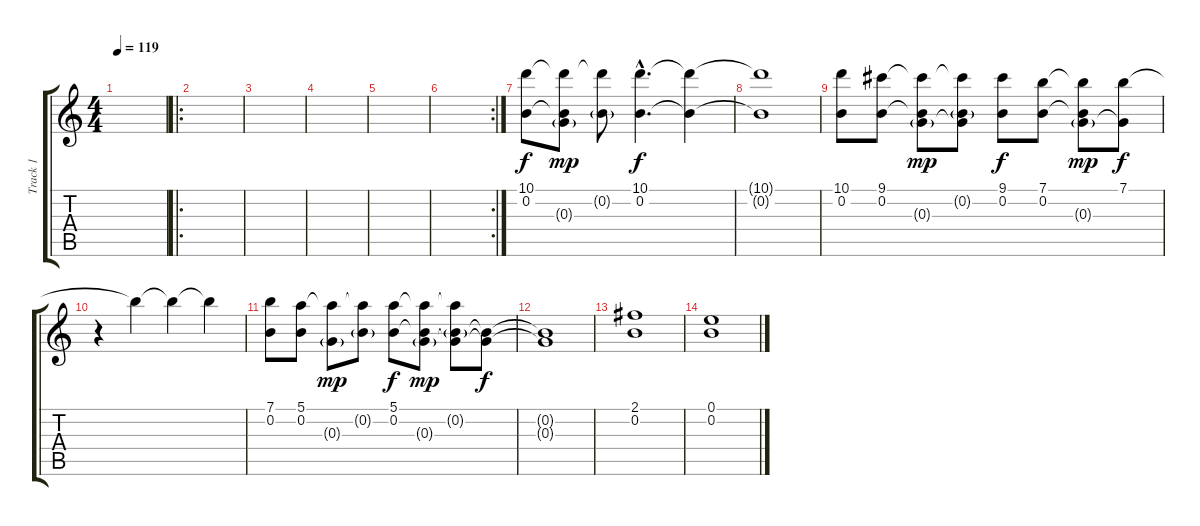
\track ("Track 1" "Track 1") {instrument acousticguitarsteel}
\staff {score tabs}
\tuning (E4 B3 G3 D3 A2 E2) {hide}
\ts (4 4)
\tempo 119
\clef g2
\ks c
|
\ro
|
|
|
|
\rc 2
|
(10.1 0.2).8 (10.1{t} 0.2{t} 0.3{g}).8{dy mp} (10.1{t} 0.2{g}).8 (10.1{hac} 0.2{hac}).4{d dy f} (10.1{t} 0.2{t}).4 |
(10.1{t} 0.2{t}).1 |
(10.1 0.2).8 (9.1 0.2).8 (9.1{t} 0.2{t} 0.3{g}).8{dy mp} (9.1{t} 0.2{g} 0.3{t}).8 (9.1 0.2).8{dy f} (7.1 0.2).8 (7.1{t} 0.2{t} 0.3{g}).8{dy mp} (7.1 0.3{t}).8{dy f} |
r.4 7.1{t}.4 7.1{t}.4 7.1{t}.4 |
(7.1 0.2).8 (5.1 0.2).8 (5.1{t} 0.3{g}).8{dy mp} (5.1{t} 0.2{g}).8 (5.1 0.2).8{dy f} (5.1{t} 0.2{t} 0.3{g}).8{dy mp} (5.1{t} 0.2{g} 0.3{t}).8 (0.2{t} 0.3{t}).8{dy f} |
(0.2{t} 0.3{t}).1 |
(2.1 0.2).1 |
(0.1 0.2).1
